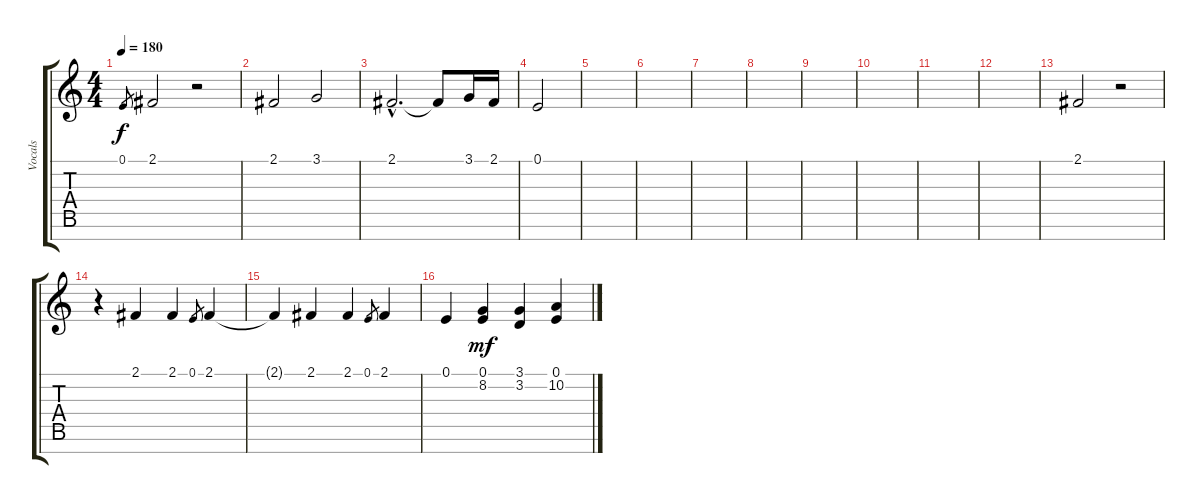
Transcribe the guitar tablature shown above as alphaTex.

\track ("Vocals" "Vocals") {instrument altosax}
\staff {score tabs}
\tuning (E4 B3 G3 D3 A2 E2 B1) {hide}
\ts (4 4)
\tempo 180
\clef g2
\ks c
0.1.8{gr dy f} 2.1.2 r.2 |
2.1.2 3.1.2 |
2.1{hac}.2{d} 2.1{t}.8 3.1.16 2.1.16 |
0.1.2 |
|
|
|
|
|
|
|
|
2.1.2 r.2 |
r.4 2.1.4 2.1.4 0.1.8{gr} 2.1.4 |
2.1{t}.4 2.1.4 2.1.4 0.1.8{gr} 2.1.4 |
0.1.4 (0.1 8.2).4{dy mf} (3.1 3.2).4 (0.1 10.2).4
